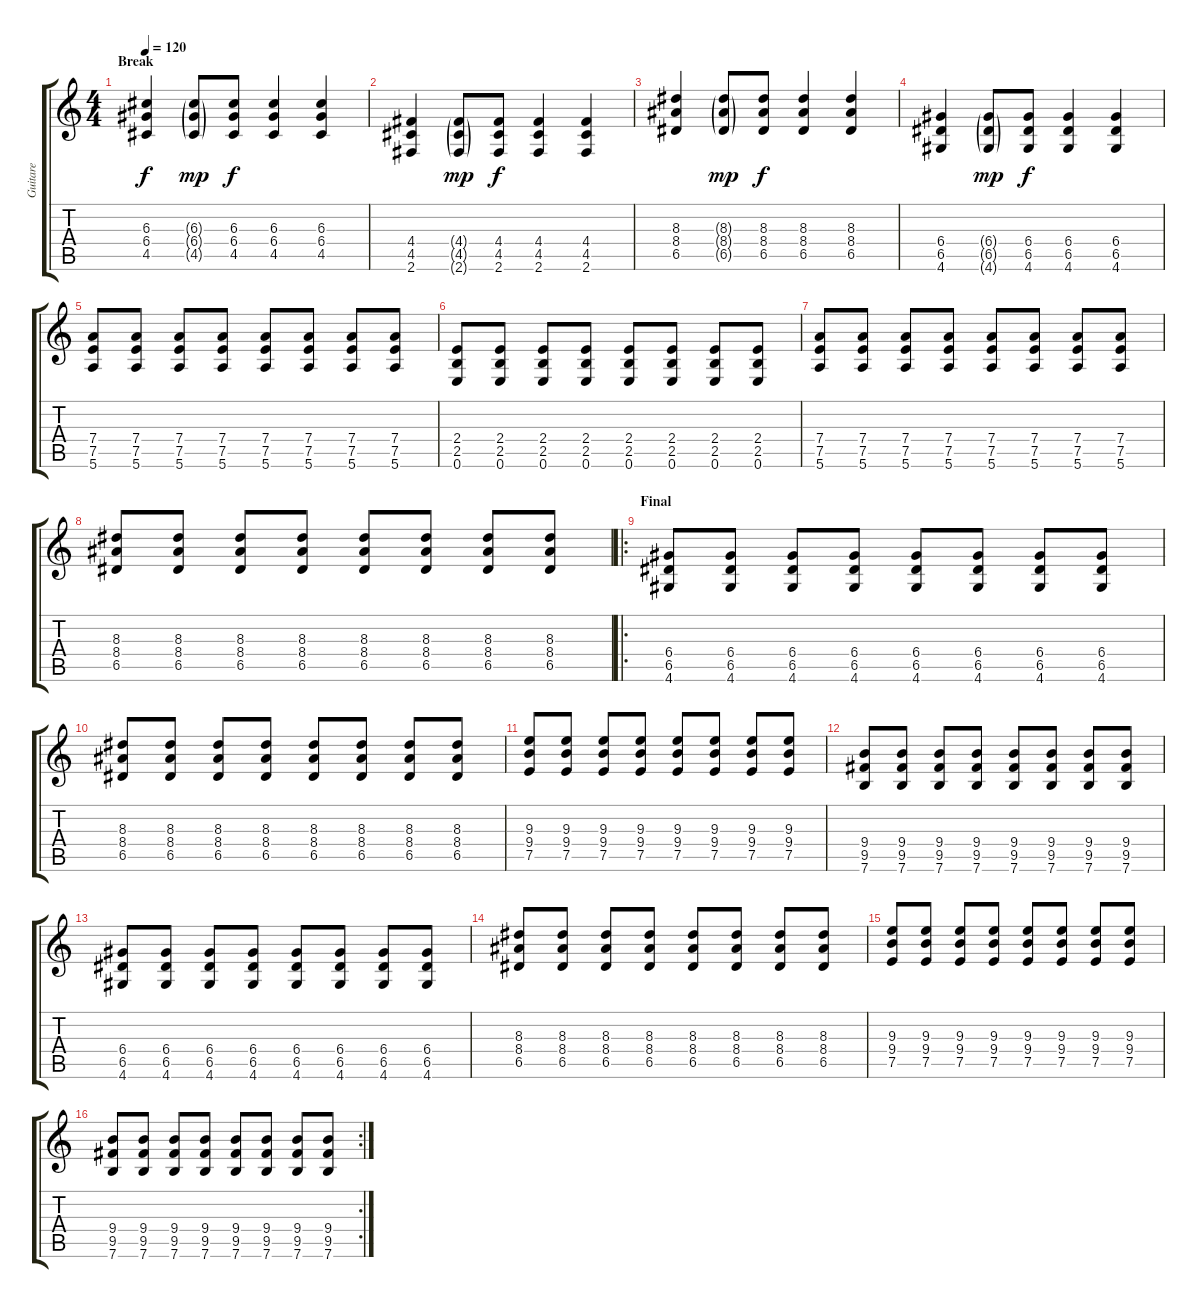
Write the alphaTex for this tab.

\track ("Guitare" "Guitare") {instrument distortionguitar}
\staff {score tabs}
\tuning (E4 B3 G3 D3 A2 E2) {hide}
\ts (4 4)
\section ("" "Break")
\tempo 120
\clef g2
\ks c
(6.3 6.4 4.5).4{dy f} (6.3{g} 6.4{g} 4.5{g}).8{dy mp} (6.3 6.4 4.5).8{dy f} (6.3 6.4 4.5).4 (6.3 6.4 4.5).4 |
(4.4 4.5 2.6).4 (4.4{g} 4.5{g} 2.6{g}).8{dy mp} (4.4 4.5 2.6).8{dy f} (4.4 4.5 2.6).4 (4.4 4.5 2.6).4 |
(8.3 8.4 6.5).4 (8.3{g} 8.4{g} 6.5{g}).8{dy mp} (8.3 8.4 6.5).8{dy f} (8.3 8.4 6.5).4 (8.3 8.4 6.5).4 |
(6.4 6.5 4.6).4 (6.4{g} 6.5{g} 4.6{g}).8{dy mp} (6.4 6.5 4.6).8{dy f} (6.4 6.5 4.6).4 (6.4 6.5 4.6).4 |
(7.4 7.5 5.6).8 (7.4 7.5 5.6).8 (7.4 7.5 5.6).8 (7.4 7.5 5.6).8 (7.4 7.5 5.6).8 (7.4 7.5 5.6).8 (7.4 7.5 5.6).8 (7.4 7.5 5.6).8 |
(2.4 2.5 0.6).8 (2.4 2.5 0.6).8 (2.4 2.5 0.6).8 (2.4 2.5 0.6).8 (2.4 2.5 0.6).8 (2.4 2.5 0.6).8 (2.4 2.5 0.6).8 (2.4 2.5 0.6).8 |
(7.4 7.5 5.6).8 (7.4 7.5 5.6).8 (7.4 7.5 5.6).8 (7.4 7.5 5.6).8 (7.4 7.5 5.6).8 (7.4 7.5 5.6).8 (7.4 7.5 5.6).8 (7.4 7.5 5.6).8 |
(8.3 8.4 6.5).8 (8.3 8.4 6.5).8 (8.3 8.4 6.5).8 (8.3 8.4 6.5).8 (8.3 8.4 6.5).8 (8.3 8.4 6.5).8 (8.3 8.4 6.5).8 (8.3 8.4 6.5).8 |
\ro
\section ("" "Final")
(6.4 6.5 4.6).8 (6.4 6.5 4.6).8 (6.4 6.5 4.6).8 (6.4 6.5 4.6).8 (6.4 6.5 4.6).8 (6.4 6.5 4.6).8 (6.4 6.5 4.6).8 (6.4 6.5 4.6).8 |
(8.3 8.4 6.5).8 (8.3 8.4 6.5).8 (8.3 8.4 6.5).8 (8.3 8.4 6.5).8 (8.3 8.4 6.5).8 (8.3 8.4 6.5).8 (8.3 8.4 6.5).8 (8.3 8.4 6.5).8 |
(9.3 9.4 7.5).8 (9.3 9.4 7.5).8 (9.3 9.4 7.5).8 (9.3 9.4 7.5).8 (9.3 9.4 7.5).8 (9.3 9.4 7.5).8 (9.3 9.4 7.5).8 (9.3 9.4 7.5).8 |
(9.4 9.5 7.6).8 (9.4 9.5 7.6).8 (9.4 9.5 7.6).8 (9.4 9.5 7.6).8 (9.4 9.5 7.6).8 (9.4 9.5 7.6).8 (9.4 9.5 7.6).8 (9.4 9.5 7.6).8 |
(6.4 6.5 4.6).8 (6.4 6.5 4.6).8 (6.4 6.5 4.6).8 (6.4 6.5 4.6).8 (6.4 6.5 4.6).8 (6.4 6.5 4.6).8 (6.4 6.5 4.6).8 (6.4 6.5 4.6).8 |
(8.3 8.4 6.5).8 (8.3 8.4 6.5).8 (8.3 8.4 6.5).8 (8.3 8.4 6.5).8 (8.3 8.4 6.5).8 (8.3 8.4 6.5).8 (8.3 8.4 6.5).8 (8.3 8.4 6.5).8 |
(9.3 9.4 7.5).8 (9.3 9.4 7.5).8 (9.3 9.4 7.5).8 (9.3 9.4 7.5).8 (9.3 9.4 7.5).8 (9.3 9.4 7.5).8 (9.3 9.4 7.5).8 (9.3 9.4 7.5).8 |
\rc 2
(9.4 9.5 7.6).8 (9.4 9.5 7.6).8 (9.4 9.5 7.6).8 (9.4 9.5 7.6).8 (9.4 9.5 7.6).8 (9.4 9.5 7.6).8 (9.4 9.5 7.6).8 (9.4 9.5 7.6).8
